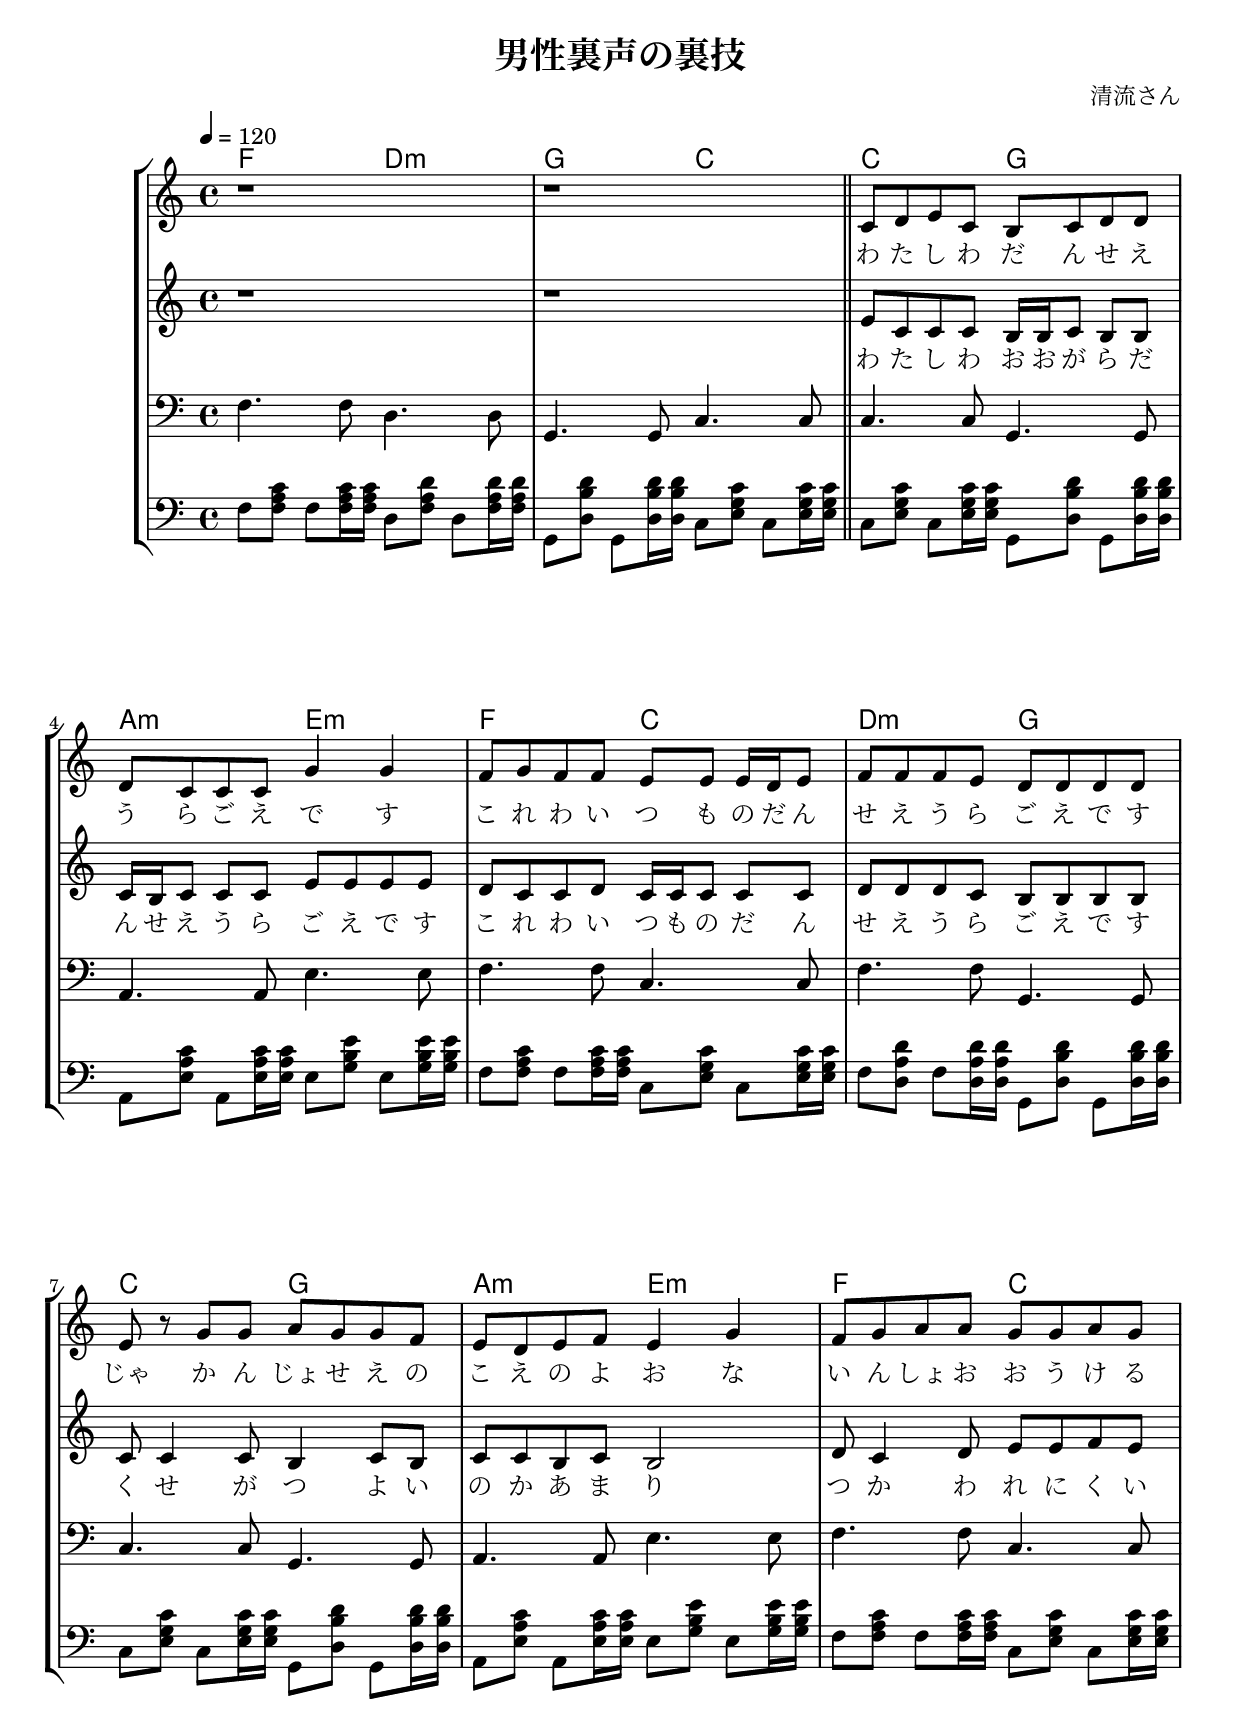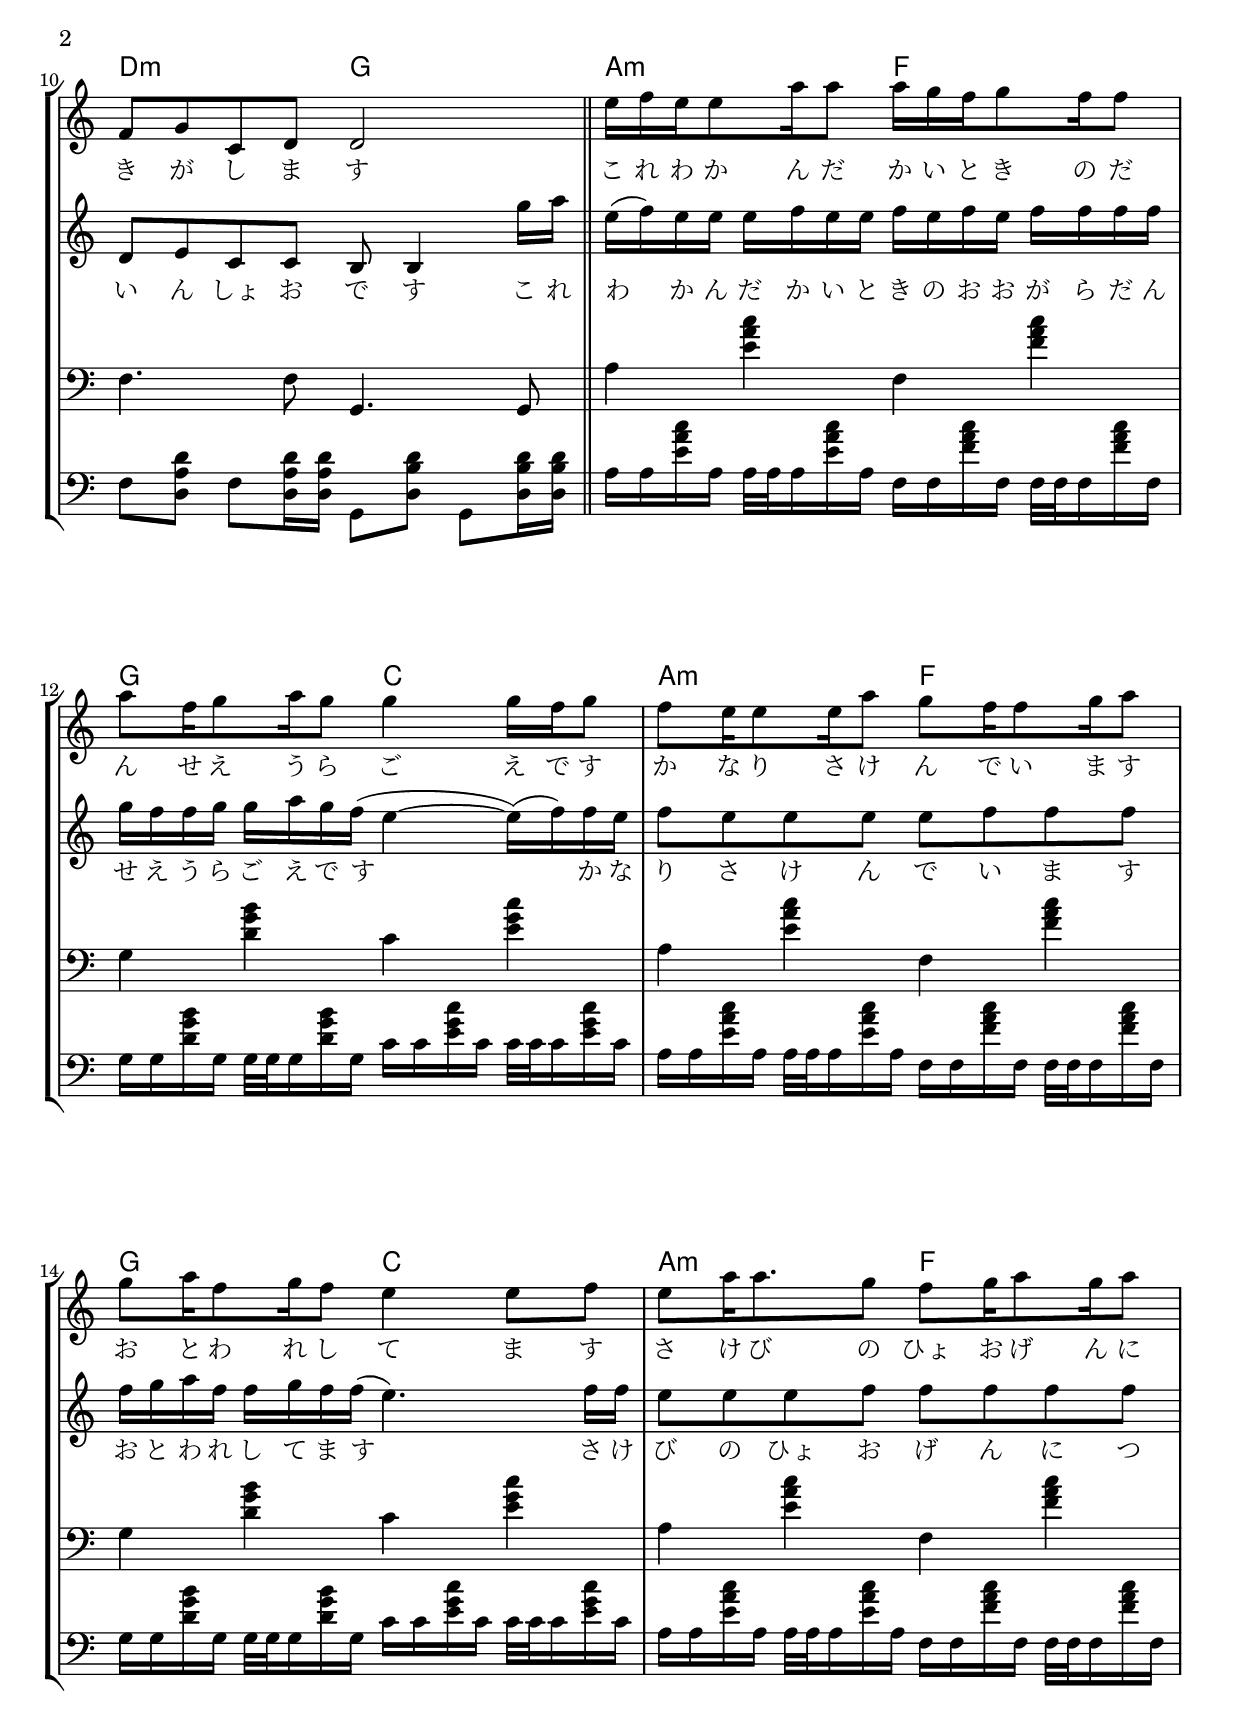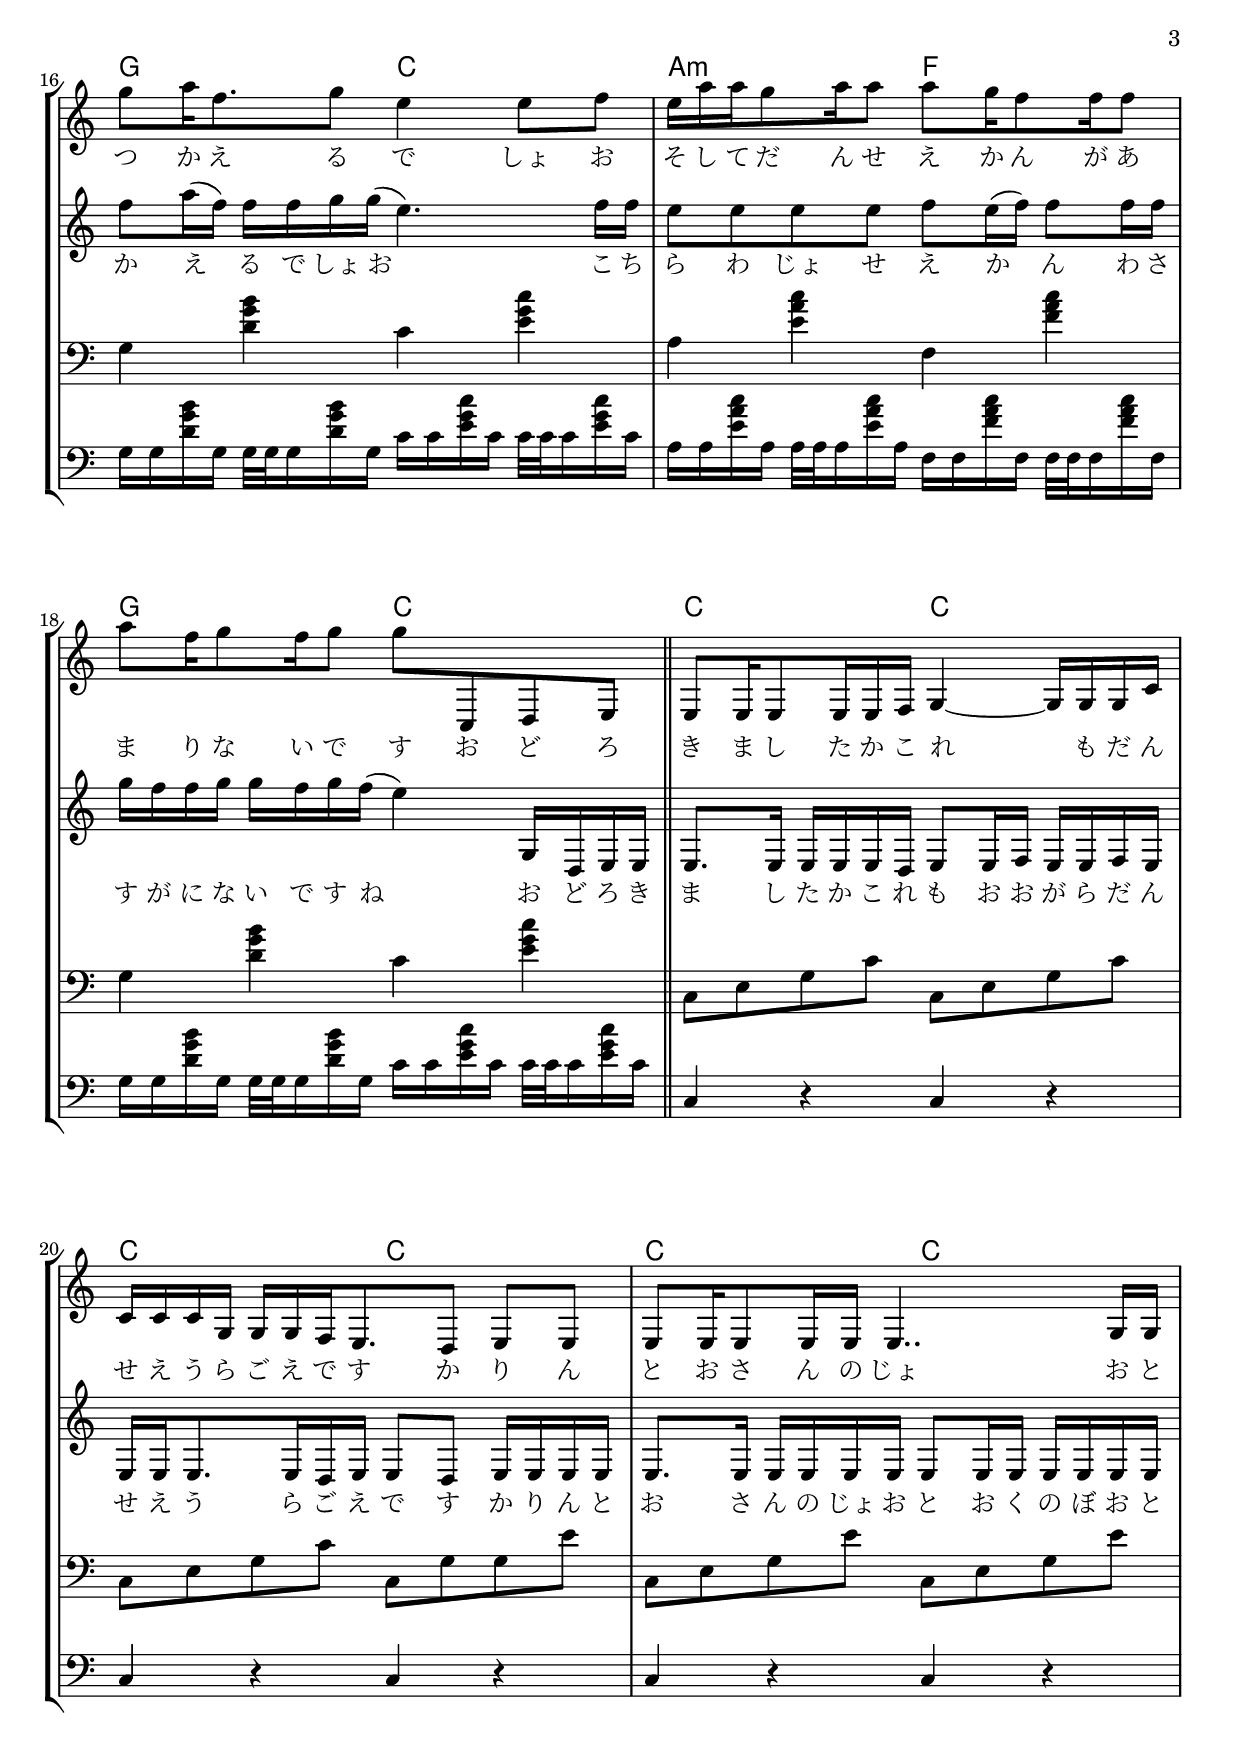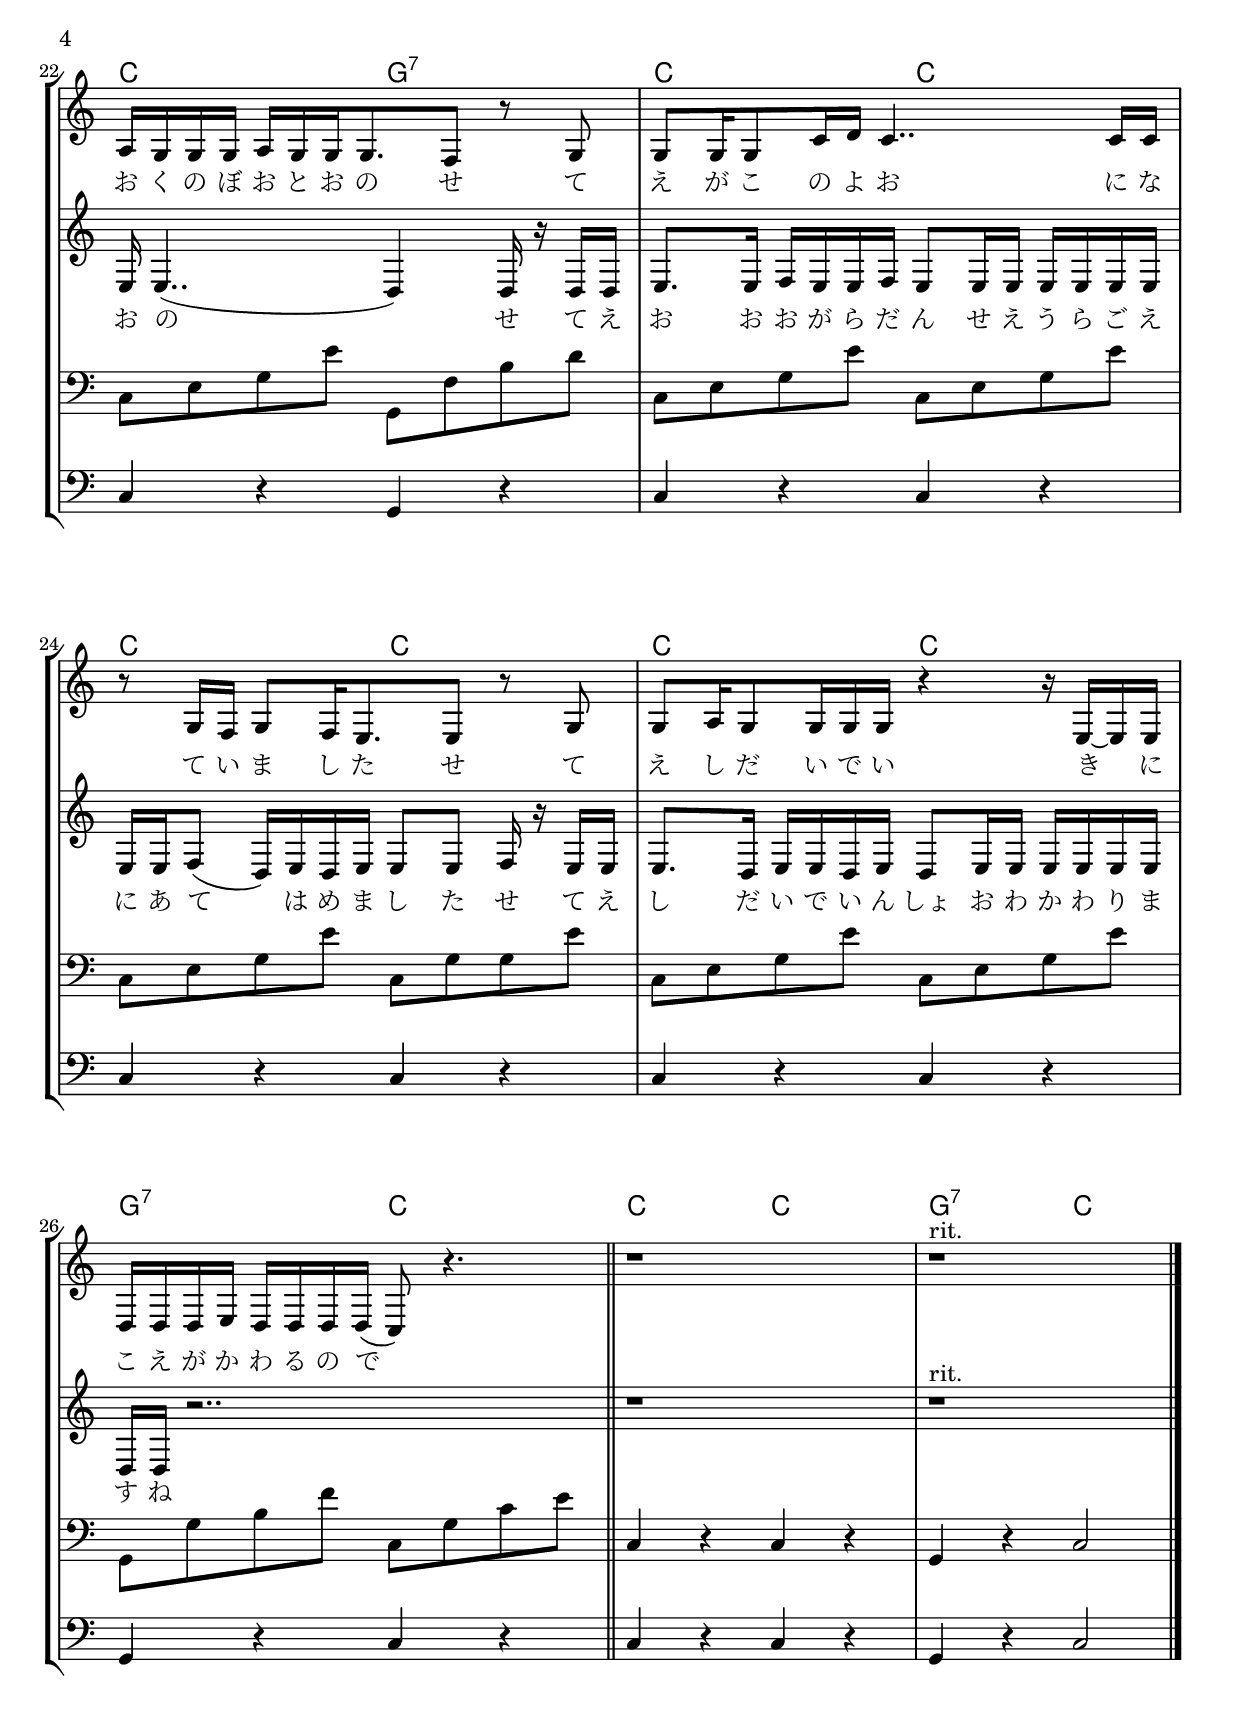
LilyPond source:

\version "2.12.1"

\header {
	title = \markup {男性裏声の裏技}
	composer = \markup \center-column {清流さん}
}

harmony = \chordmode {
	f2 d:m g c 

	c g a:m e:m f c d:m g c g a:m e:m f c d:m g 

	a:m f g c a:m f g c a:m f g c a:m f g c 

	c c c c c c c g:7 c c c c c c g:7 c 

	c c g:7 c 
}

melody = {
	\key c \major
	\tempo 4 = 120
	r1 | r1   
	\set Staff.midiInstrument = #"fss0.5"
	c'8  d'8  e'8  c'8  b8  c'8  d'8  d'8 
	d'8  c'8  c'8  c'8  g'4  g'4 
	f'8  g'8  f'8  f'8  e'8  e'8  e'16  d'16  e'8 
	f'8  f'8  f'8  e'8  d'8  d'8  d'8  d'8 
	e'8  r8  g'8  g'8  a'8  g'8  g'8  f'8 
	e'8  d'8  e'8  f'8  e'4  g'4 
	f'8  g'8  a'8  a'8  g'8  g'8  a'8  g'8 
	f'8  g'8  c'8  d'8  d'2
	\set Staff.midiInstrument = #"fss0.5"
	 e''16  f''16  e''16  e''8  a''16  a''8  a''16  g''16  f''16  g''8  f''16  f''8 
	a''8  f''16  g''8  a''16  g''8  g''4  g''16  f''16  g''8 
	f''8  e''16  e''8  e''16  a''8  g''8  f''16  f''8  g''16  a''8 
	g''8  a''16  f''8  g''16  f''8  e''4  e''8  f''8 
	e''8  a''16  a''8.  g''8  f''8  g''16  a''8  g''16  a''8 
	g''8  a''16  f''8.  g''8  e''4  e''8  f''8 
	e''16  a''16  a''16  g''8  a''16  a''8  a''8  g''16  f''8  f''16  f''8 
	a''8  f''16  g''8  f''16  g''8  g''8  	\set Staff.midiInstrument = #"fss0.5"
	c8  d8  e8 
	e8  e16  e8  e16  e16  f16  g4~g16  g16  g16  c'16 
	c'16  c'16  c'16  g16  g16  g16  f16  e8.  d8  e8  e8 
	e8  e16  e8  e16  e16  e4..  g16  g16 
	a16  g16  g16  g16  a16  g16  g16  g8.  f8  r8  g8 
	g8  g16  g8  c'16  d'16  c'4..  c'16  c'16 
	r8  g16  f16  g8  f16  e8.  e8  r8  g8 
	g8  a16  g8  g16  g16  g16  r4~r16  e16  e16  e16 
	d16  d16  d16  e16  d16  d16  d16  d16  (c8)  	r4. 	r1 | r1^"rit." \bar "|."
}

words = \lyricmode {
	
	わ  た  し  わ  だ  ん  せ  え  う  ら  ご  え  で  す  こ  れ  わ  い  つ  も  の  だ  ん  せ  え  う  ら  ご  え  で  す  じゃ  か  ん  じょ  せ  え  の  こ  え  の  よ  お  な  い  ん  しょ  お  お  う  け  る  き  が  し  ま  す  
	こ  れ  わ  か  ん  だ  か  い  と  き  の  だ  ん  せ  え  う  ら  ご  え  で  す  か  な  り  さ  け  ん  で  い  ま  す  お  と  わ  れ  し  て  ま  す  さ  け  び  の  ひょ  お  げ  ん  に  つ  か  え  る  で  しょ  お  そ  し  て  だ  ん  せ  え  か  ん  が  あ  ま  り  な  い  で  す  
	お  ど  ろ  き  ま  し  た  か  こ  れ  も  だ  ん  せ  え  う  ら  ご  え  で  す  か  り  ん  と  お  さ  ん  の  じょ  お  と  お  く  の  ぼ  お  と  お  の  せ  て  え  が  こ  の  よ  お  に  な  て  い  ま  し  た  せ  て  え  し  だ  い  で  い  き  に  こ  え  が  か  わ  る  の  で  す  
	
}

secondmelody = {
	\key c \major
	\tempo 4 = 120
	r1 | r1   
	\set Staff.midiInstrument = #"fss0.6"
	e'8  c'8  c'8  c'8  b16  b16  c'8  b8  b8 
	c'16  b16  c'8  c'8  c'8  e'8  e'8  e'8  e'8 
	d'8  c'8  c'8  d'8  c'16  c'16  c'8  c'8  c'8 
	d'8  d'8  d'8  c'8  b8  b8  b8  b8 
	c'8  c'4  c'8  b4  c'8  b8 
	c'8  c'8  b8  c'8  b2 
	d'8  c'4  d'8  e'8  e'8  f'8  e'8 
	d'8  e'8  c'8  c'8  b8  b4  	\set Staff.midiInstrument = #"fss0.6"
	g''16  a''16 
	e''16  (f''16)  e''16  e''16  e''16  f''16  e''16  e''16  f''16  e''16  f''16  e''16  f''16  f''16  f''16  f''16 
	g''16  f''16  f''16  g''16  g''16  a''16  g''16  f''16  (e''4~e''16)  (f''16)  f''16  e''16 
	f''8  e''8  e''8  e''8  e''8  f''8  f''8  f''8 
	f''16  g''16  a''16  f''16  f''16  g''16  f''16  f''16  (e''4.)  f''16  f''16 
	e''8  e''8  e''8  f''8  f''8  f''8  f''8  f''8 
	f''8  a''16  (f''16)  f''16  f''16  g''16  g''16  (e''4.)  f''16  f''16 
	e''8  e''8  e''8  e''8  f''8  e''16  (f''16)  f''8  f''16  f''16 
	g''16  f''16  f''16  g''16  g''16  f''16  g''16  f''16  (e''4)  	\set Staff.midiInstrument = #"fss0.6"
	g16  d16  e16  e16 
	e8.  e16  e16  e16  e16  d16  e8  e16  f16  e16  e16  f16  e16 
	e16  e16  e8.  e16  d16  e16  e8  d8  e16  e16  e16  e16 
	e8.  e16  e16  e16  e16  e16  e8  e16  e16  e16  e16  e16  e16 
	e16  e4..  (d4)  d16  r16  d16  d16 
	e8.  e16  f16  e16  e16  f16  e8  e16  e16  e16  e16  e16  e16 
	e16  e16  f8  (d16)  e16  d16  e16  e8  e8  f16  r16  e16  e16 
	e8.  d16  e16  e16  d16  e16  d8  e16  e16  e16  e16  e16  e16 
	d16  d16  	r2.. 	r1 | r1^"rit." \bar "|."
}

secondwords = \lyricmode {
	
	わ  た  し  わ  お  お  が  ら  だ  ん  せ  え  う  ら  ご  え  で  す  こ  れ  わ  い  つ  も  の  だ  ん  せ  え  う  ら  ご  え  で  す  く  せ  が  つ  よ  い  の  か  あ  ま  り  つ  か  わ  れ  に  く  い  い  ん  しょ  お  で  す  
	こ  れ  わ  か  ん  だ  か  い  と  き  の  お  お  が  ら  だ  ん  せ  え  う  ら  ご  え  で  す  か  な  り  さ  け  ん  で  い  ま  す  お  と  わ  れ  し  て  ま  す  さ  け  び  の  ひょ  お  げ  ん  に  つ  か  え  る  で  しょ  お  こ  ち  ら  わ  じょ  せ  え  か  ん  わ  さ  す  が  に  な  い  で  す  ね  
	お  ど  ろ  き  ま  し  た  か  こ  れ  も  お  お  が  ら  だ  ん  せ  え  う  ら  ご  え  で  す  か  り  ん  と  お  さ  ん  の  じょ  お  と  お  く  の  ぼ  お  と  お  の  せ  て  え  お  お  お  が  ら  だ  ん  せ  え  う  ら  ご  え  に  あ  て  は  め  ま  し  た  せ  て  え  し  だ  い  で  い  ん  しょ  お  わ  か  わ  り  ま  す  ね  
	
}

tempochange = {
	\tempo 4 = 120
	r1 | r1 \bar "||"
	\tempo 4 = 120
	r1 | r1 | r1 | r1 | r1 | r1 | r1 | r1 \bar "||"
	\tempo 4 = 120
	r1 | r1 | r1 | r1 | r1 | r1 | r1 | r1 \bar "||"
	\tempo 4 = 120
	r1 | r1 | r1 | r1 | r1 | r1 | r1 | r1 \bar "||"
	\tempo 4 = 120
	r1 | \tempo 4 = 90 r2 \tempo 4 = 80 r2 \bar "|."
}

mainacc = {
	\clef bass
	\set Staff.midiInstrument = #"Celesta"
	\key c \major
	\tempo 4 = 120
	f4.f8
	d4.d8
	g,4.g,8
	c4.c8
	\bar "||"

	\set Staff.midiInstrument = #"Celesta"
	c4.c8
	g,4.g,8
	a,4.a,8
	e4.e8
	f4.f8
	c4.c8
	f4.f8
	g,4.g,8
	c4.c8
	g,4.g,8
	a,4.a,8
	e4.e8
	f4.f8
	c4.c8
	f4.f8
	g,4.g,8
	\bar "||"

	\set Staff.midiInstrument = #"Overdriven Guitar"
	a4 <e' a' c''>4
	f4 <f' a' c''>4
	g4 <d' g' b'>4
	c'4 <e' g' c''>4
	a4 <e' a' c''>4
	f4 <f' a' c''>4
	g4 <d' g' b'>4
	c'4 <e' g' c''>4
	a4 <e' a' c''>4
	f4 <f' a' c''>4
	g4 <d' g' b'>4
	c'4 <e' g' c''>4
	a4 <e' a' c''>4
	f4 <f' a' c''>4
	g4 <d' g' b'>4
	c'4 <e' g' c''>4
	\bar "||"

	\set Staff.midiInstrument = #"Electric Grand"
	c8 e8 g8 c'8
	c8 e8 g8 c'8
	c8 e8 g8 c'8
	c8 g8 g8 e'8
	c8 e8 g8 e'8
	c8 e8 g8 e'8
	c8 e8 g8 e'8
	g,8 f8 b8 d'8
	c8 e8 g8 e'8
	c8 e8 g8 e'8
	c8 e8 g8 e'8
	c8 g8 g8 e'8
	c8 e8 g8 e'8
	c8 e8 g8 e'8
	g,8 g8 b8 f'8
	c8 g8 c'8 e'8
	\bar "||"

	\set Staff.midiInstrument = #"Electric Grand"
	c4 r4
	c4 r4
	g,4 r4
	c2
	\bar "|."
}

subacc = {
	\clef bass
	\set Staff.midiInstrument = #"Acoustic grand"
	\key c \major
	\tempo 4 = 120
	f8 <f a c'> f <f a c'>16 <f a c'>
	d8 <f a d'> d <f a d'>16 <f a d'>
	g,8 <d b d'> g, <d b d'>16 <d b d'>
	c8 <e g c'> c <e g c'>16 <e g c'>
	\bar "||"

	\set Staff.midiInstrument = #"Acoustic grand"
	c8 <e g c'> c <e g c'>16 <e g c'>
	g,8 <d b d'> g, <d b d'>16 <d b d'>
	a,8 <e a c'> a, <e a c'>16 <e a c'>
	e8 <g b e'> e <g b e'>16 <g b e'>
	f8 <f a c'> f <f a c'>16 <f a c'>
	c8 <e g c'> c <e g c'>16 <e g c'>
	f8 <d a d'> f <d a d'>16 <d a d'>
	g,8 <d b d'> g, <d b d'>16 <d b d'>
	c8 <e g c'> c <e g c'>16 <e g c'>
	g,8 <d b d'> g, <d b d'>16 <d b d'>
	a,8 <e a c'> a, <e a c'>16 <e a c'>
	e8 <g b e'> e <g b e'>16 <g b e'>
	f8 <f a c'> f <f a c'>16 <f a c'>
	c8 <e g c'> c <e g c'>16 <e g c'>
	f8 <d a d'> f <d a d'>16 <d a d'>
	g,8 <d b d'> g, <d b d'>16 <d b d'>
	\bar "||"

	\set Staff.midiInstrument = #"Fretless Bass"
	a16 a16 <e' a' c''>16 a16   a32 a32 a16 <e' a' c''>16 a16
	f16 f16 <f' a' c''>16 f16   f32 f32 f16 <f' a' c''>16 f16
	g16 g16 <d' g' b'>16 g16   g32 g32 g16 <d' g' b'>16 g16
	c'16 c'16 <e' g' c''>16 c'16   c'32 c'32 c'16 <e' g' c''>16 c'16
	a16 a16 <e' a' c''>16 a16   a32 a32 a16 <e' a' c''>16 a16
	f16 f16 <f' a' c''>16 f16   f32 f32 f16 <f' a' c''>16 f16
	g16 g16 <d' g' b'>16 g16   g32 g32 g16 <d' g' b'>16 g16
	c'16 c'16 <e' g' c''>16 c'16   c'32 c'32 c'16 <e' g' c''>16 c'16
	a16 a16 <e' a' c''>16 a16   a32 a32 a16 <e' a' c''>16 a16
	f16 f16 <f' a' c''>16 f16   f32 f32 f16 <f' a' c''>16 f16
	g16 g16 <d' g' b'>16 g16   g32 g32 g16 <d' g' b'>16 g16
	c'16 c'16 <e' g' c''>16 c'16   c'32 c'32 c'16 <e' g' c''>16 c'16
	a16 a16 <e' a' c''>16 a16   a32 a32 a16 <e' a' c''>16 a16
	f16 f16 <f' a' c''>16 f16   f32 f32 f16 <f' a' c''>16 f16
	g16 g16 <d' g' b'>16 g16   g32 g32 g16 <d' g' b'>16 g16
	c'16 c'16 <e' g' c''>16 c'16   c'32 c'32 c'16 <e' g' c''>16 c'16
	\bar "||"

	\set Staff.midiInstrument = #"Applause"
	c4 r4
	c4 r4
	c4 r4
	c4 r4
	c4 r4
	c4 r4
	c4 r4
	g,4 r4
	c4 r4
	c4 r4
	c4 r4
	c4 r4
	c4 r4
	c4 r4
	g,4 r4
	c4 r4
	\bar "||"

	\set Staff.midiInstrument = #"Applause"
	c4 r4
	c4 r4
	g,4 r4
	c2
	\bar "|."
}

percA = {
	\drummode {
	hh8 hh8 hh8 hh8 hh8 hh8 hh8 hh8  |r8 hh2. r8  \bar "||"
	hh8 hh8 hh8 hh8 hh8 hh8 hh8 hh8  |hh8 hh8 hh8 hh8 hh4 hh8 hh8  |hh8 hh8 hh8 hh8 hh8 hh8 hh8 hh8  |hh8 hh8 hh8 hh2 r8  |hh8 hh8 hh8 hh8 hh8 hh8 hh8 hh8  |hh8 hh8 hh8 hh8 hh4 hh8 hh8  |hh8 hh8 hh8 hh8 hh8 hh8 hh8 hh8  |r8 hh2. r8  \bar "||"
	r1  |r2. hho4  |r1  |r2. hho4  |r1  |r2. hho4  |r1  |r2. hho4  \bar "||"
	r1 |r1 |r1 |r1 |r1 |r1 |r1 |r1 \bar "||"
	r1 |r1 \bar "|."
	}
}

percB = {
	\drummode {
	r4 sn8. sn8 sn8. sn8. sn16  |r4 sn2 sn4  \bar "||"
	r4 sn8. sn8 sn8. sn8. sn16  |r4 sn8. sn8 sn8. sn4  |r4 sn8. sn8 sn8. sn8. sn16  |r8 sn8 sn4 sn8 sn16 sn8 sn8 sn16  |r4 sn8. sn8 sn8. sn8. sn16  |r4 sn8. sn8 sn8. sn4  |r4 sn8. sn8 sn8. sn8. sn16  |r4 sn2 sn4  \bar "||"
	r16 hhp16 hhp8 hhp16 hhp8 hhp2 r16  |r16 hhp16 hhp8 hhp16 hhp8 hhp2 r16  |r16 hhp16 hhp8 hhp16 hhp8 hhp2 r16  |r16 hhp16 hhp8 hhp16 hhp8 hhp2 r16  |r16 hhp16 hhp8 hhp16 hhp8 hhp2 r16  |r16 hhp16 hhp8 hhp16 hhp8 hhp2 r16  |r16 hhp16 hhp8 hhp16 hhp8 hhp2 r16  |r16 hhp16 hhp8 hhp16 hhp8 hhp2 hhp16  \bar "||"
	r1 |r1 |r1 |r1 |r1 |r1 |r1 |r1 \bar "||"
	r1 |r1 \bar "|."
	}
}

percC = {
	\drummode {
	bd8 bd4 bd2 bd8  |bd8 bd4. bd4. bd8  \bar "||"
	bd8 bd4 bd2 bd8  |bd8 bd2 bd4.  |bd8 bd4 bd2 bd8  |bd4 r16 bd8. bd2  |bd8 bd4 bd2 bd8  |bd8 bd2 bd4.  |bd8 bd4 bd2 bd8  |bd8 bd4. bd4. bd8  \bar "||"
	hh8. hh8. hh2 r8  |hh8. hh8. hh2 hh8  |hh8. hh8. hh2 r8  |hh8. hh8. hh2 hh8  |hh8. hh8. hh2 r8  |hh8. hh8. hh2 hh8  |hh8. hh8. hh2 r8  |hh8. hh8. hh4 hh4 hh8  \bar "||"
	r1 |r1 |r1 |r1 |r1 |r1 |r1 |r1 \bar "||"
	r1 |r1 \bar "|."
	}
}

percD = {
	\drummode {
	r1  |r2 r8 hho4.  \bar "||"
	r1  |r2 r8 hho4.  |r1  |r4. r16 hho2 r16  |r1  |r2 r8 hho4.  |r1  |r4. r16 hho2 r16  \bar "||"
	r2 ss2  |r2 ss2  |r2 ss2  |r2 ss2  |r2 ss2  |r2 ss2  |r2 ss2  |r2 ss2  \bar "||"
	r1 |r1 |r1 |r1 |r1 |r1 |r1 |r1 \bar "||"
	r1 |r1 \bar "|."
	}
}

percE = {
	\drummode {
	r1 |cymc1  \bar "||"
	r1 |r1 |r1 |r1 |r1 |r1 |r1 |cymc1  \bar "||"
	bd2 r8 bd4 bd8  |bd4. bd4 bd4 bd8  |bd2 r8 bd4 bd8  |bd4. bd4 bd4 bd8  |bd2 r8 bd4 bd8  |bd4. bd4 bd4 bd8  |bd2 r8 bd4 bd8  |bd4. bd4 bd4.  \bar "||"
	r1 |r1 |r1 |r1 |r1 |r1 |r1 |r1 \bar "||"
	r1 |r1 \bar "|."
	}
}

percF = {
	\drummode {
	r1 |r4 r16 tommh16 tommh4. tommh4  \bar "||"
	r1 |r1 |r1 |r1 |r1 |r1 |r1 |r4 r16 tommh16 tommh4. tommh4  \bar "||"
	r1 | r1 | r1 | r1 | r1 | r1 | r1 | r1 \bar "||"
	r1 | r1 | r1 | r1 | r1 | r1 | r1 | r1 \bar "||"
	r1 | r1 \bar "|."
	}
}

percG = {
	\drummode {
	r1 |r4. r16 tomml4. tomml8.  \bar "||"
	r1 |r1 |r1 |r1 |r1 |r1 |r1 |r4. r16 tomml4. tomml8.  \bar "||"
	r1 | r1 | r1 | r1 | r1 | r1 | r1 | r1 \bar "||"
	r1 | r1 | r1 | r1 | r1 | r1 | r1 | r1 \bar "||"
	r1 | r1 \bar "|."
	}
}

percH = {
	\drummode {
	r1 |r2 r16 toml8 toml4 r16  \bar "||"
	r1 |r1 |r1 |r1 |r1 |r1 |r1 |r2 r16 toml8 toml4 r16  \bar "||"
	r1 | r1 | r1 | r1 | r1 | r1 | r1 | r1 \bar "||"
	r1 | r1 | r1 | r1 | r1 | r1 | r1 | r1 \bar "||"
	r1 | r1 \bar "|."
	}
}

percI = {
	\drummode {
	r1 |r2 r8 tomfh4 tomfh8  \bar "||"
	r1 |r1 |r1 |r1 |r1 |r1 |r1 |r2 r8 tomfh4 tomfh8  \bar "||"
	r1 | r1 | r1 | r1 | r1 | r1 | r1 | r1 \bar "||"
	r1 | r1 | r1 | r1 | r1 | r1 | r1 | r1 \bar "||"
	r1 | r1 \bar "|."
	}
}

\score {
	<<
		\new StaffGroup <<
			\new ChordNames {\harmony}
			\new Voice = "melody" {\melody}
			\new Lyrics \lyricsto "melody" \words
			\new Voice = "secondmelody" {\secondmelody}
			\new Lyrics \lyricsto "secondmelody" \secondwords
			\new Staff = "mainacc" {\mainacc}
			\new Staff = "subacc" {\subacc}
		>>
	>>
	\layout { }
}
